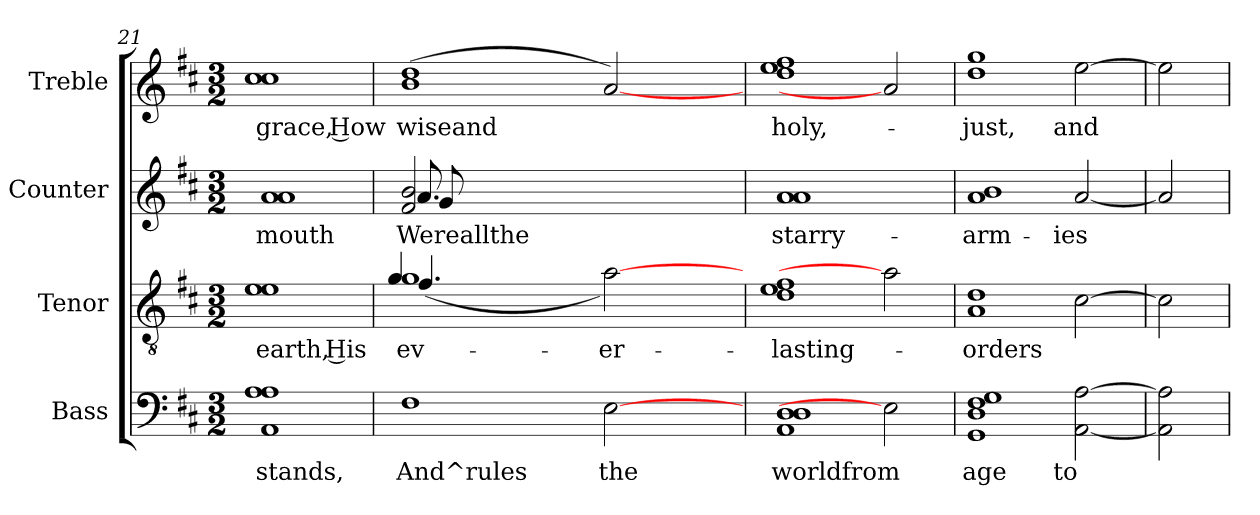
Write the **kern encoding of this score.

**kern	**text	**kern	**text	**kern	**text	**kern	**text
*part4	*part4	*part3	*part3	*part2	*part2	*part1	*part1
*staff4	*staff4	*staff3	*staff3	*staff2	*staff2	*staff1	*staff1
*I"Bass	*	*I"Tenor	*	*I"Counter	*	*I"Treble	*
*I'B.	*	*I'T.	*	*I'C.	*	*I'Tr.	*
*clefF4	*	*clefGv2	*	*clefG2	*	*clefG2	*
*k[f#c#]	*	*k[f#c#]	*	*k[f#c#]	*	*k[f#c#]	*
*D:	*	*D:	*	*D:	*	*D:	*
*M3/2	*	*M3/2	*	*M3/2	*	*M3/2	*
=21	=21	=21	=21	=21	=21	=21	=21
!	!LO:LY:b:rj	!	!LO:LY:b:rj	!	!LO:LY:b:rj	!	!LO:LY:b:rj
1A 1AA 1A	stands,	1e 1e	earth, His	1a 1a	mouth	1cc# 1cc#	grace, How
=22	=22	=22	=22	=22	=22	=22	=22
!	!LO:LY:b:rj	!	!LO:LY:b:rj	!	!LO:LY:b:rj	!	!LO:LY:b:rj
*	*	*^	*	*^	*	*	*
*	*	*	*^	*	*	*^	*	*	*
1F#	And^rules	1g	(>4.f#/	4g/	ev-	(<2f#/ 2b/	8.a/)	8g/	Wereallthe	(>1dd 1b	wiseand
.	.	.	.	.	.	.	.	1ryy	.	.	.
.	.	.	.	.	.	.	1ryy	.	.	.	.
.	.	.	.	1ryy	.	.	.	.	.	.	.
.	.	.	1ryy	.	.	.	.	.	.	.	.
.	.	.	.	.	.	1ryy	.	.	.	.	.
!	!LO:LY:b:rj	!	!	!	!LO:LY:b:rj	!	!	!	!	!	!LO:LY:b:rj
[2E	the	[2a)	.	.	-er-	.	.	.	.	[2a)	.
.	.	.	.	.	.	.	.	4.ryy	.	.	.
.	.	.	.	.	.	.	4ryy	.	.	.	.
.	.	.	.	4ryy	.	.	.	.	.	.	.
.	.	.	8ryy	.	.	.	.	.	.	.	.
.	.	.	.	.	.	.	16ryy	.	.	.	.
*	*	*v	*v	*v	*	*	*	*	*	*	*
*	*	*	*	*	*v	*v	*	*	*
=23	=23	=23	=23	=23	=23	=23	=23	=23
!	!LO:LY:b:rj	!	!LO:LY:b:rj	!	!	!LO:LY:b:rj	!	!LO:LY:b:rj
*	*	*	*	*v	*v	*	*	*
(>1D 1AA 1D	worldfrom	(>1f# 1e 1d	-lasting-	1a 1a	starry-	(>1ee 1dd 1ff#	holy,-
2E]	.	2a]	.	2ryy	.	2a]	.
=24	=24	=24	=24	=24	=24	=24	=24
!	!LO:LY:b:rj	!	!LO:LY:b:rj	!	!LO:LY:b:rj	!	!LO:LY:b:rj
(>1G 1F# 1D 1GG	age	(>1A 1d	-orders-	(<1a 1b	-arm-	(>1dd 1gg	-just,
!	!LO:LY:b:rj	!	!LO:LY:b:rj	!	!LO:LY:b:rj	!	!LO:LY:b:rj
[2A [2AA	to	[2c#	-	[2a	-ies	[2ee	and
=25	=25	=25	=25	=25	=25	=25	=25
2A] 2AA]	.	2c#]	.	2a]	.	2ee]	.
=	=	=	=	=	=	=	=
*-	*-	*-	*-	*-	*-	*-	*-
